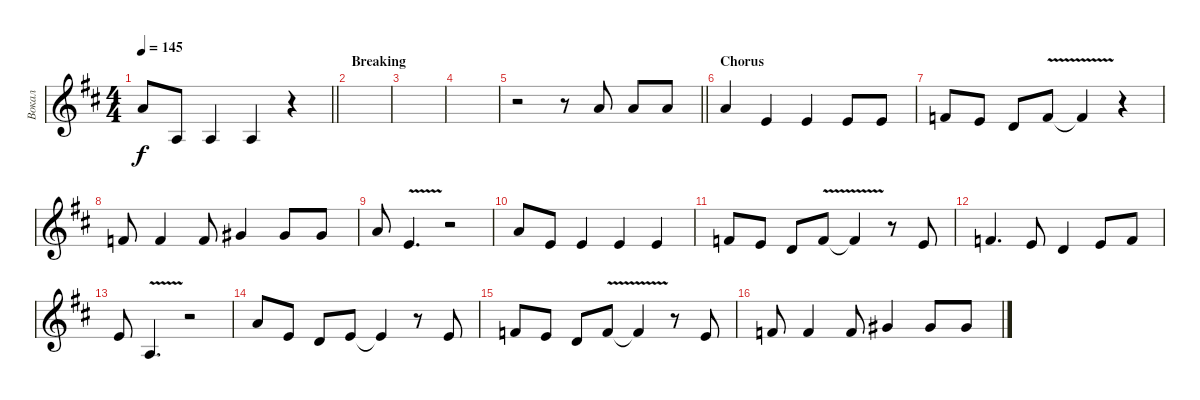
\track ("Вокал" "Вокал") {instrument trumpet}
\staff {score}
\tuning (E4 B3 G3 D3 A2 E2) {hide}
\ts (4 4)
\tempo 145
\clef g2
\barLineRight lightlight
\ks bminor
5.1.8{dy f} 2.3.8 2.3.4 2.3.4 r.4 |
\section ("" "Breaking")
|
|
|
\barLineRight lightlight
r.2 r.8 5.1.8 5.1.8 5.1.8 |
\section ("" "Chorus")
5.1.4 0.1.4 0.1.4 0.1.8 0.1.8 |
1.1.8 0.1.8 3.2.8 1.1{v}.8 1.1{t}.4 r.4 |
1.1.8 1.1.4 1.1.8 4.1.4 4.1.8 4.1.8 |
5.1.8 0.1{v}.4{d} r.2 |
5.1.8 0.1.8 0.1.4 0.1.4 0.1.4 |
1.1.8 0.1.8 3.2.8 1.1{v}.8 1.1{t}.4 r.8 0.1.8 |
1.1.4{d} 0.1.8 3.2.4 0.1.8 1.1.8 |
0.1.8 2.3{v}.4{d} r.2 |
5.1.8 0.1.8 3.2.8 0.1.8 0.1{t}.4 r.8 0.1.8 |
1.1.8 0.1.8 3.2.8 1.1{v}.8 1.1{t}.4 r.8 0.1.8 |
1.1.8 1.1.4 1.1.8 4.1.4 4.1.8 4.1.8
